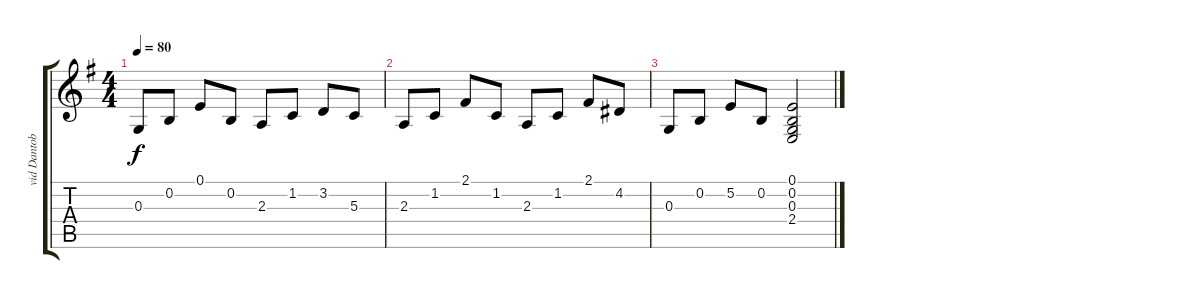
\track ("vid Dantobommen, diktad vid graven" "vid Dantob") {instrument orchestralharp}
\staff {score tabs}
\tuning (E4 B3 G3 D3 A2 E2) {hide}
\ts (4 4)
\tempo 80
\clef g2
\ks eminor
0.3.8{dy f} 0.2.8 0.1.8 0.2.8 2.3.8 1.2.8 3.2.8 5.3.8 |
2.3.8 1.2.8 2.1.8 1.2.8 2.3.8 1.2.8 2.1.8 4.2.8 |
0.3.8 0.2.8 5.2.8 0.2.8 (0.1 0.2 0.3 2.4).2
